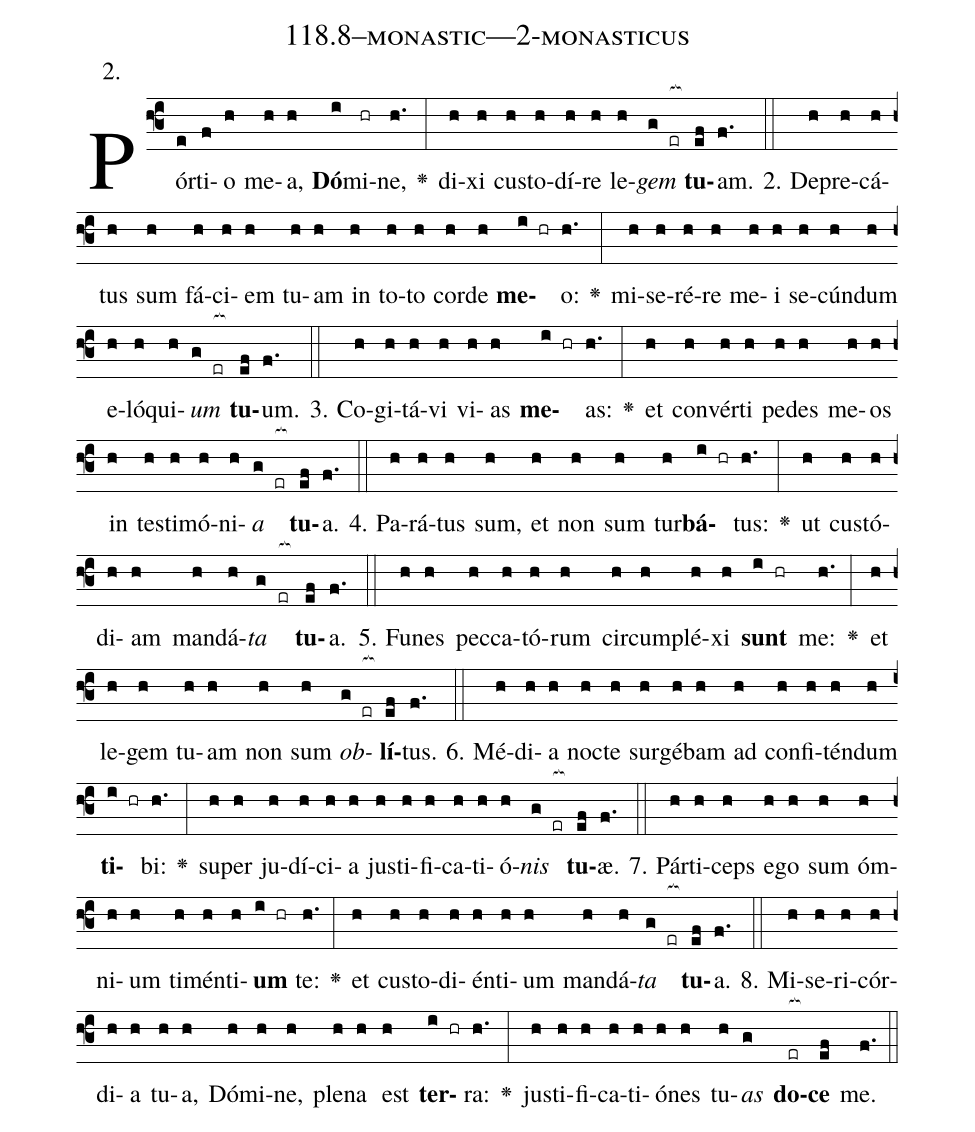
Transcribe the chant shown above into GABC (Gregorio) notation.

name: 118.8--monastic---2-monasticus;
annotation: 2.;
%%
(f3)Pór(e)ti(f)o(h) me(h)a,(h) <b>Dó</b>(i)mi(hr)ne,(h.) <v>\greheightstar</v>(:) di(h)xi(h) cus(h)to(h)dí(h)re(h) le(h)<i>gem</i>(g er[ocb:1{]) <b>tu</b>(ef[ocb:0}])am.(f.) (::)
2. De(h)pre(h)cá(h)tus(h) sum(h) fá(h)ci(h)em(h) tu(h)am(h) in(h) to(h)to(h) cor(h)de(h) <b>me</b>(i hr)o:(h.) <v>\greheightstar</v>(:) mi(h)se(h)ré(h)re(h) me(h)i(h) se(h)cún(h)dum(h) e(h)ló(h)qui(h)<i>um</i>(g er[ocb:1{]) <b>tu</b>(ef[ocb:0}])um.(f.) (::)
3. Co(h)gi(h)tá(h)vi(h) vi(h)as(h) <b>me</b>(i hr)as:(h.) <v>\greheightstar</v>(:) et(h) con(h)vér(h)ti(h) pe(h)des(h) me(h)os(h) in(h) tes(h)ti(h)mó(h)ni(h)<i>a</i>(g er[ocb:1{]) <b>tu</b>(ef[ocb:0}])a.(f.) (::)
4. Pa(h)rá(h)tus(h) sum,(h) et(h) non(h) sum(h) tur(h)<b>bá</b>(i hr)tus:(h.) <v>\greheightstar</v>(:) ut(h) cus(h)tó(h)di(h)am(h) man(h)dá(h)<i>ta</i>(g er[ocb:1{]) <b>tu</b>(ef[ocb:0}])a.(f.) (::)
5. Fu(h)nes(h) pec(h)ca(h)tó(h)rum(h) cir(h)cum(h)plé(h)xi(h) <b>sunt</b>(i hr) me:(h.) <v>\greheightstar</v>(:) et(h) le(h)gem(h) tu(h)am(h) non(h) sum(h) <i>ob</i>(g er[ocb:1{])<b>lí</b>(ef[ocb:0}])tus.(f.) (::)
6. Mé(h)di(h)a(h) noc(h)te(h) sur(h)gé(h)bam(h) ad(h) con(h)fi(h)tén(h)dum(h) <b>ti</b>(i hr)bi:(h.) <v>\greheightstar</v>(:) su(h)per(h) ju(h)dí(h)ci(h)a(h) jus(h)ti(h)fi(h)ca(h)ti(h)ó(h)<i>nis</i>(g er[ocb:1{]) <b>tu</b>(ef[ocb:0}])æ.(f.) (::)
7. Pár(h)ti(h)ceps(h) e(h)go(h) sum(h) óm(h)ni(h)um(h) ti(h)mén(h)ti(h)<b>um</b>(i hr) te:(h.) <v>\greheightstar</v>(:) et(h) cus(h)to(h)di(h)én(h)ti(h)um(h) man(h)dá(h)<i>ta</i>(g er[ocb:1{]) <b>tu</b>(ef[ocb:0}])a.(f.) (::)
8. Mi(h)se(h)ri(h)cór(h)di(h)a(h) tu(h)a,(h) Dó(h)mi(h)ne,(h) ple(h)na(h) est(h) <b>ter</b>(i hr)ra:(h.) <v>\greheightstar</v>(:) jus(h)ti(h)fi(h)ca(h)ti(h)ó(h)nes(h) tu(h)<i>as</i>(g) <b>do</b>(er[ocb:1{])<b>ce</b>(ef[ocb:0}]) me.(f.) (::)
